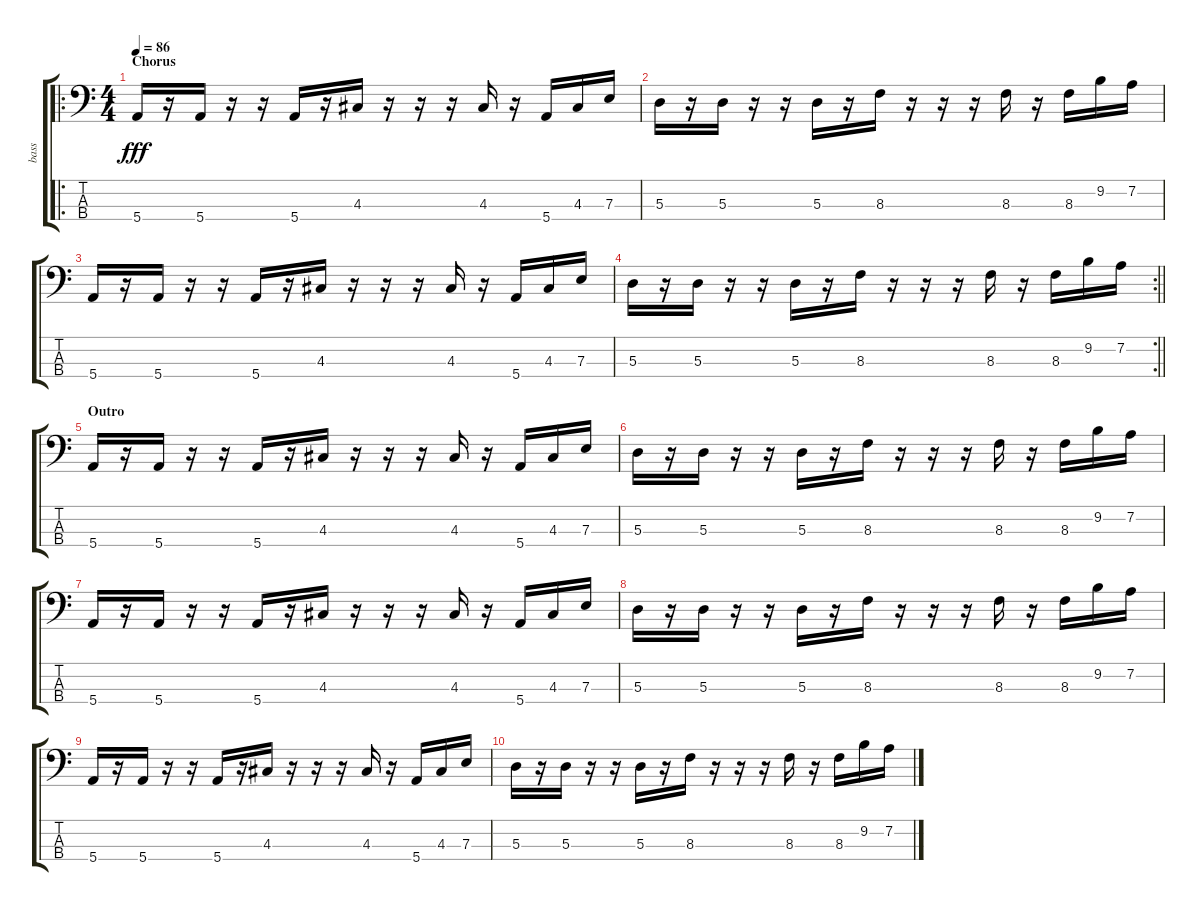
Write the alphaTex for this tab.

\track ("bass" "bass") {instrument electricbassfinger}
\staff {score tabs}
\tuning (G2 D2 A1 E1) {hide}
\ro
\ts (4 4)
\section ("" "Chorus")
\tempo 86
\clef f4
\ks c
5.4.16{dy fff} r.16 5.4.16 r.16 r.16 5.4.16 r.16 4.3.16 r.16 r.16 r.16 4.3.16 r.16 5.4.16 4.3.16 7.3.16 |
5.3.16 r.16 5.3.16 r.16 r.16 5.3.16 r.16 8.3.16 r.16 r.16 r.16 8.3.16 r.16 8.3.16 9.2.16 7.2.16 |
5.4.16 r.16 5.4.16 r.16 r.16 5.4.16 r.16 4.3.16 r.16 r.16 r.16 4.3.16 r.16 5.4.16 4.3.16 7.3.16 |
\rc 2
\barLineRight lightlight
5.3.16 r.16 5.3.16 r.16 r.16 5.3.16 r.16 8.3.16 r.16 r.16 r.16 8.3.16 r.16 8.3.16 9.2.16 7.2.16 |
\section ("" "Outro")
5.4.16 r.16 5.4.16 r.16 r.16 5.4.16 r.16 4.3.16 r.16 r.16 r.16 4.3.16 r.16 5.4.16 4.3.16 7.3.16 |
5.3.16 r.16 5.3.16 r.16 r.16 5.3.16 r.16 8.3.16 r.16 r.16 r.16 8.3.16 r.16 8.3.16 9.2.16 7.2.16 |
5.4.16 r.16 5.4.16 r.16 r.16 5.4.16 r.16 4.3.16 r.16 r.16 r.16 4.3.16 r.16 5.4.16 4.3.16 7.3.16 |
5.3.16 r.16 5.3.16 r.16 r.16 5.3.16 r.16 8.3.16 r.16 r.16 r.16 8.3.16 r.16 8.3.16 9.2.16 7.2.16 |
5.4.16 r.16 5.4.16 r.16 r.16 5.4.16 r.16 4.3.16 r.16 r.16 r.16 4.3.16 r.16 5.4.16 4.3.16 7.3.16 |
5.3.16 r.16 5.3.16 r.16 r.16 5.3.16 r.16 8.3.16 r.16 r.16 r.16 8.3.16 r.16 8.3.16 9.2.16 7.2.16
